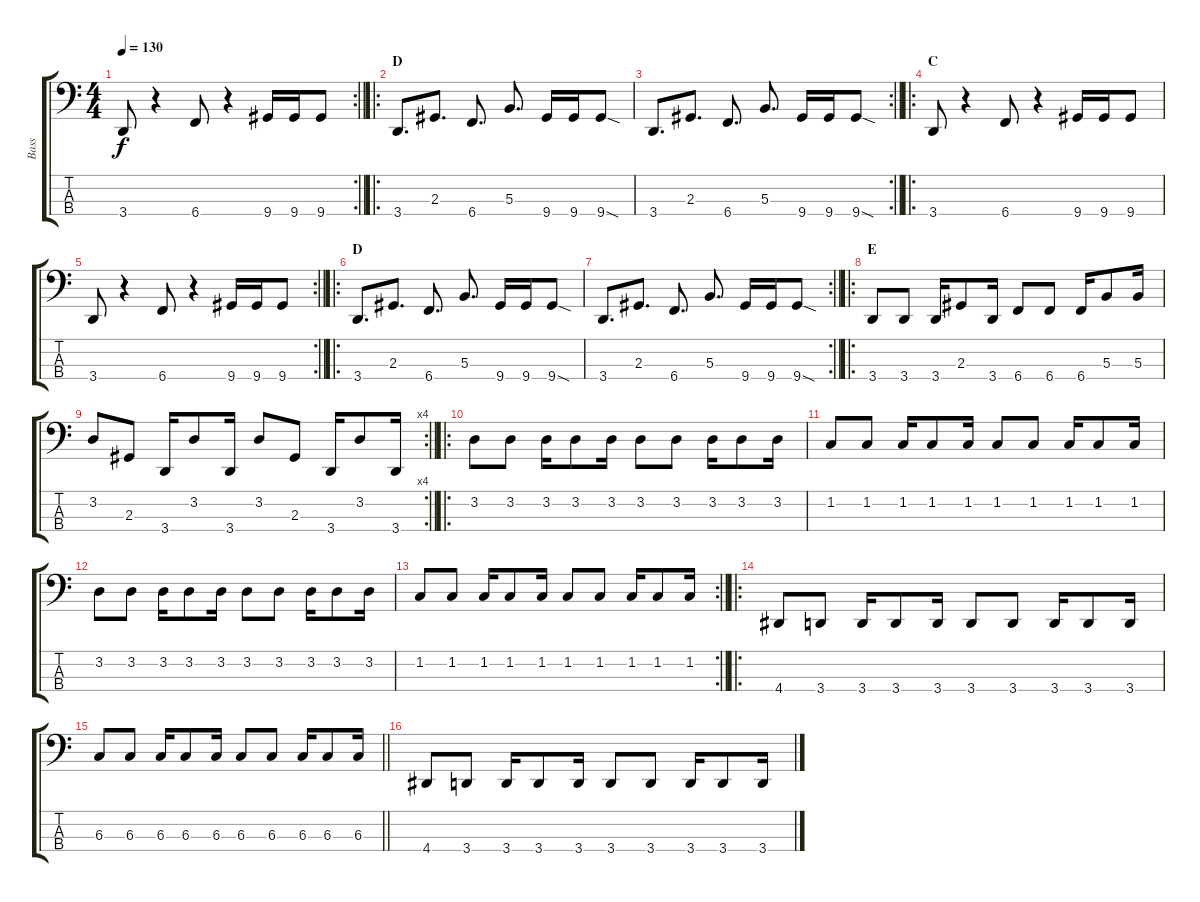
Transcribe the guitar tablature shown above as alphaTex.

\track ("Bass" "Bass") {instrument electricbassfinger}
\staff {score tabs}
\tuning (E2 B1 Gb1 B0) {hide}
\rc 2
\ts (4 4)
\tempo 130
\clef f4
\barLineRight lightlight
\ks c
3.4.8{dy f} r.4 6.4.8 r.4 9.4.16 9.4.16 9.4.8 |
\ro
\section ("" "D")
3.4.8{d} 2.3.8{d} 6.4.8{d} 5.3.8{d} 9.4.16 9.4.16 9.4{sod}.8 |
\rc 2
\barLineRight lightlight
3.4.8{d} 2.3.8{d} 6.4.8{d} 5.3.8{d} 9.4.16 9.4.16 9.4{sod}.8 |
\ro
\section ("" "C")
3.4.8 r.4 6.4.8 r.4 9.4.16 9.4.16 9.4.8 |
\rc 2
\barLineRight lightlight
3.4.8 r.4 6.4.8 r.4 9.4.16 9.4.16 9.4.8 |
\ro
\section ("" "D")
3.4.8{d} 2.3.8{d} 6.4.8{d} 5.3.8{d} 9.4.16 9.4.16 9.4{sod}.8 |
\rc 2
\barLineRight lightlight
3.4.8{d} 2.3.8{d} 6.4.8{d} 5.3.8{d} 9.4.16 9.4.16 9.4{sod}.8 |
\ro
\section ("" "E")
3.4.8 3.4.8 3.4.16 2.3.8 3.4.16 6.4.8 6.4.8 6.4.16 5.3.8 5.3.16 |
\rc 4
\barLineRight lightlight
3.2.8 2.3.8 3.4.16 3.2.8 3.4.16 3.2.8 2.3.8 3.4.16 3.2.8 3.4.16 |
\ro
3.2.8 3.2.8 3.2.16 3.2.8 3.2.16 3.2.8 3.2.8 3.2.16 3.2.8 3.2.16 |
1.2.8 1.2.8 1.2.16 1.2.8 1.2.16 1.2.8 1.2.8 1.2.16 1.2.8 1.2.16 |
3.2.8 3.2.8 3.2.16 3.2.8 3.2.16 3.2.8 3.2.8 3.2.16 3.2.8 3.2.16 |
\rc 2
\barLineRight lightlight
1.2.8 1.2.8 1.2.16 1.2.8 1.2.16 1.2.8 1.2.8 1.2.16 1.2.8 1.2.16 |
\ro
4.4.8 3.4.8 3.4.16 3.4.8 3.4.16 3.4.8 3.4.8 3.4.16 3.4.8 3.4.16 |
\barLineRight lightlight
6.3.8 6.3.8 6.3.16 6.3.8 6.3.16 6.3.8 6.3.8 6.3.16 6.3.8 6.3.16 |
4.4.8 3.4.8 3.4.16 3.4.8 3.4.16 3.4.8 3.4.8 3.4.16 3.4.8 3.4.16
